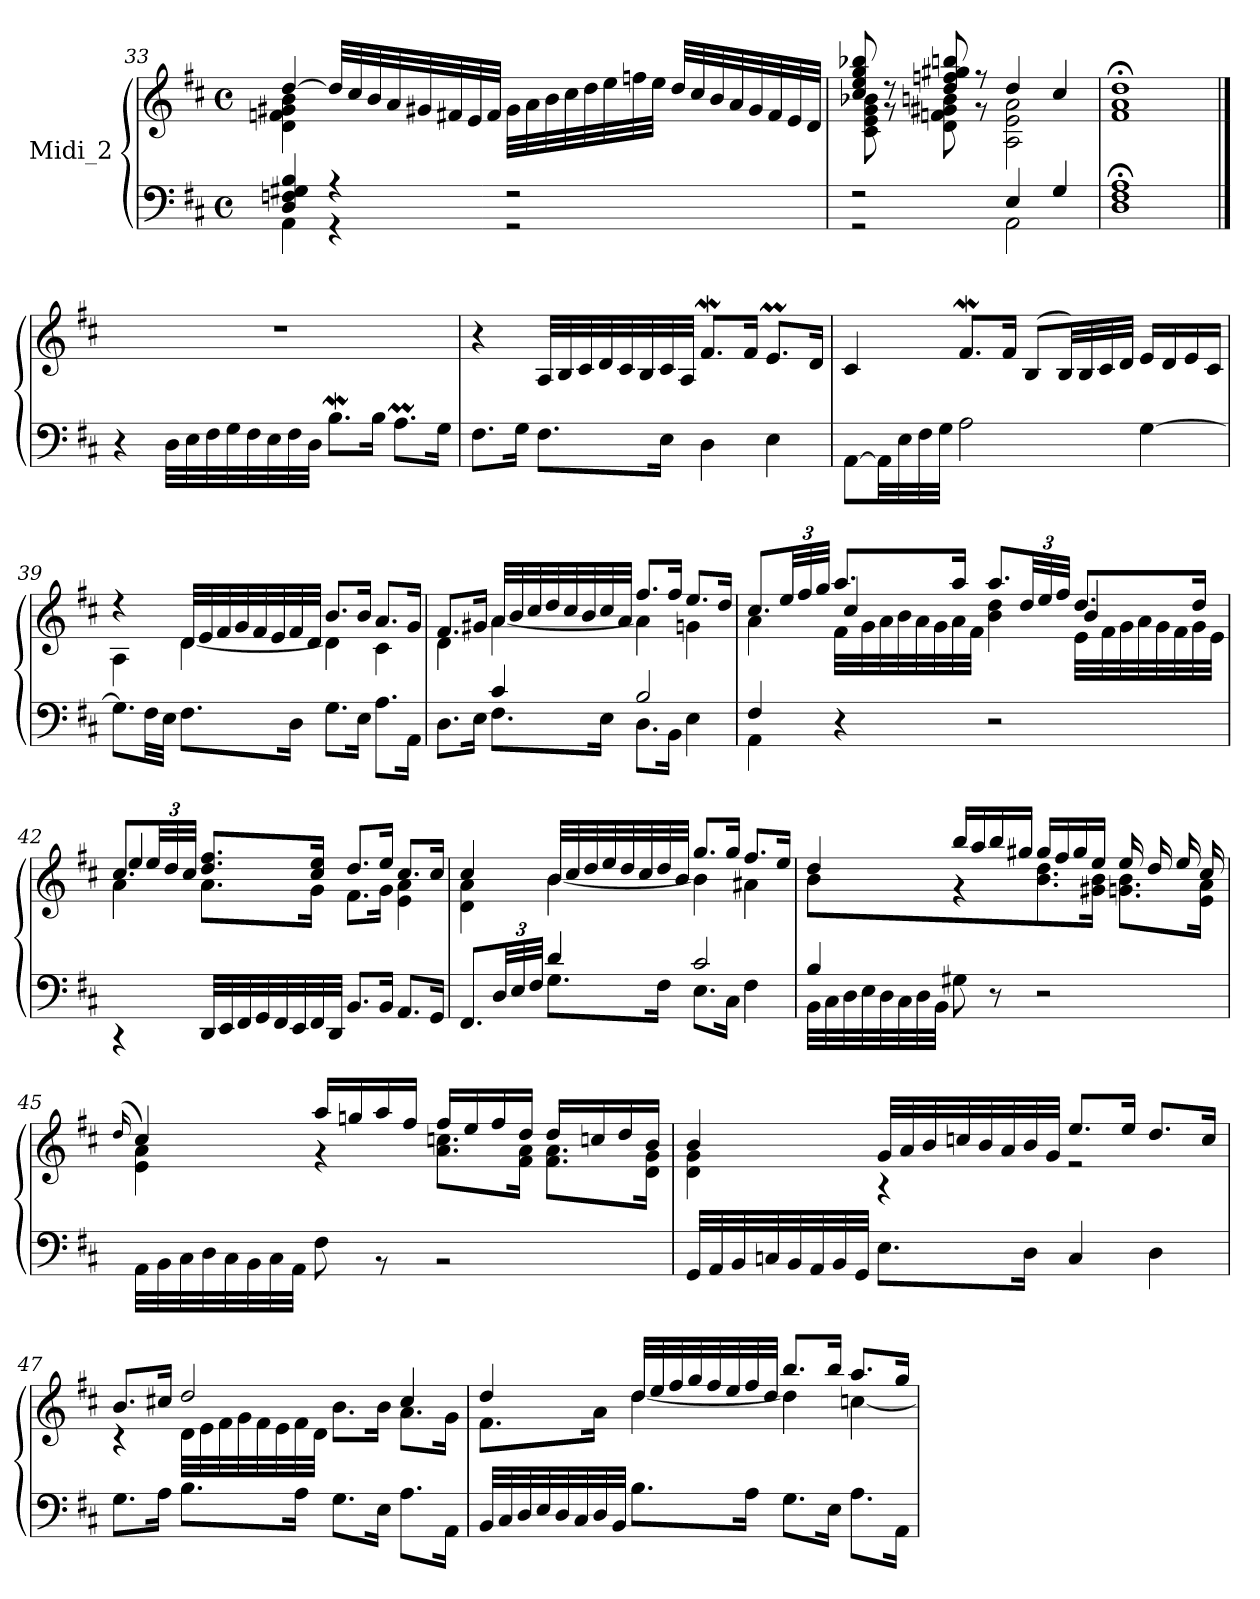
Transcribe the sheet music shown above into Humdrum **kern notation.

**kern	**kern
*part1	*part1
*staff2	*staff1
*I"Midi_2	*
!!LO:LB:g=z
*clefF4	*clefG2
*k[f#c#]	*k[f#c#]
*D:	*D:
*M4/4	*M4/4
*met(c)	*met(c)
=33	=33
*^	*^
4D/ 4Fn/ 4G#X/ 4B/	4AA\	[4dd/	4d\ 4fn\ 4g#X\ 4b\
4r	4r	32ddLLL]	4ryy
.	.	32cc#	.
.	.	32b	.
.	.	32a	.
.	.	32g#X	.
.	.	32f#	.
.	.	32e	.
.	.	32f#JJJ	.
2r	2r	32g#LLL	2ryy
.	.	32a	.
.	.	32b	.
.	.	32cc#	.
.	.	32dd	.
.	.	32ee	.
.	.	32ffn	.
.	.	32eeJJJ	.
.	.	32ddLLL	.
.	.	32cc#	.
.	.	32b	.
.	.	32a	.
.	.	32g#	.
.	.	32f#	.
.	.	32e	.
.	.	32dJJJ	.
!!LO:LB:g=z	!!
=34	=34	=34	=34
2r	2r	8cc#/ 8ee/ 8gg/ 8bb-X/	8c#\ 8e\ 8g\ 8b-X\
.	.	8r	8r
.	.	8dd/ 8ffn/ 8gg#X/ 8bbn/	8d\ 8fn\ 8g#X\ 8bn\
.	.	8r	8r
4E/	2AA\	4dd/	2A\ 2e\ 2a\
4G/	.	4cc#/	.
=35	=35	=35	=35
1A;/	1D\ 1F#\	1dd;</	1f#\ 1a\
!!LO:LB:g=z
==36	==36	==36	==36
!	!	!LO:TX:a:B:t=2. Fuga a 4 voci	!
*v	*v	*	*
*	*v	*v
4r	1r
32DLLL	.
32E	.
32F#	.
32G	.
32F#	.
32E	.
32F#	.
32DJJJ	.
8.BWL	.
16BJ	.
8.AML	.
16GJ	.
=37	=37
8.F#L	4r
16GJ	.
8.F#L	32ALLL
.	32B
.	32c#
.	32d
.	32c#
.	32B
16EJ	32c#
.	32AJJJ
4D	8.f#WL
.	16f#J
4E	8.eML
.	16dJ
!!LO:LB:g=z
=38	=38
*	*^
[8AAL	4c#/	1ryy
32AALL]	.	.
32E	.	.
32F#	.	.
32GJJJ	.	.
2A	8.f#W/L	.
.	16f#/J	.
.	(<8B/L	.
.	32B/LL)	.
.	32B/	.
.	32c#/	.
.	32d/JJJ	.
[4G	16eLL	.
.	16d	.
.	16e	.
.	16c#JJ	.
=39	=39	=39
8.GL]	4r	4A\
32F#LL	.	.
32EJJJ	.	.
8.F#L	32dLLL	[4d\
.	32e	.
.	32f#	.
.	32g	.
.	32f#	.
.	32e	.
16DJ	32f#	.
.	32dJJJ	.
8.GL	8.bL	4d\]
16EJ	16bJ	.
8.AL	8.a/L	4c#\
16AAJ	16g/J	.
!!LO:LB:g=z	!!
=40	=40	=40
*^	*	*
4ryy	8.D\L	8.f#/L	4d\
.	16E\J	16g#X/J	.
4c#/	8.F#\L	32a/LLL	[4a\
.	.	32b/	.
.	.	32cc#/	.
.	.	32dd/	.
.	.	32cc#/	.
.	.	32b/	.
.	16E\J	32cc#/	.
.	.	32a/JJJ	.
2B/	8.DL	8.ff#L	4a\]
.	16BBJ	16ff#J	.
.	4E\	8.ee/L	4g\
.	.	16dd/J	.
=41	=41	=41	=41
*	*	*	*^
4F#/	4AA\	8.cc#/L	4a\	4ryy
.	.	48ee/LL	.	.
.	.	48ff#/	.	.
.	.	48gg/JJJ	.	.
4r	4ryy	8.aa/L	32f#LLL	4cc#/
.	.	.	32g	.
.	.	.	32a	.
.	.	.	32b	.
.	.	.	32a	.
.	.	.	32g	.
.	.	16aa/J	32a	.
.	.	.	32f#JJJ	.
2r	4ryy	8.aaL	4b\ 4dd\	4ryy
.	.	48ddLL	.	.
.	.	48ee	.	.
.	.	48ff#JJJ	.	.
.	4ryy	8.ddL	32e\LLL	4b/
.	.	.	32f#\	.
.	.	.	32g\	.
.	.	.	32a\	.
.	.	.	32g\	.
.	.	.	32f#\	.
.	.	16ddJ	32g\	.
.	.	.	32e\JJJ	.
!!LO:LB:g=z	!!	!!
=42	=42	=42	=42	=42
1ryy	4r	8.cc#/L	4a\	4ee/
.	.	48ee/LL	.	.
.	.	48dd/	.	.
.	.	48cc#/JJJ	.	.
.	32DD/LLL	8.dd/ 8.ff#/L	8.a\L	4ryy
.	32EE/	.	.	.
.	32FF#/	.	.	.
.	32GG/	.	.	.
.	32FF#/	.	.	.
.	32EE/	.	.	.
.	32FF#/	16cc#/ 16ee/J	16g\J	.
.	32DD/JJJ	.	.	.
.	8.BB/L	8.dd/L	8.f#\L	2ryy
.	16BB/J	16ee/J	16g\J	.
.	8.AA/L	8.cc#/L	4e\ 4a\	.
.	16GG/J	16cc#/J	.	.
=43	=43	=43	=43	=43
4ryy	8.FF#/L	4cc#/	4d\ 4a\	1ryy
.	48D/LL	.	.	.
.	48E/	.	.	.
.	48F#/JJJ	.	.	.
4d/	8.G\L	32b/LLL	[4b\	.
.	.	32cc#/	.	.
.	.	32dd/	.	.
.	.	32ee/	.	.
.	.	32dd/	.	.
.	.	32cc#/	.	.
.	16F#\J	32dd/	.	.
.	.	32b/JJJ	.	.
2c#/	8.E\L	8.gg/L	4b\]	.
.	16C#\J	16gg/J	.	.
.	4F#\	8.ff#/L	4a#X\	.
.	.	16ee/J	.	.
*	*	*	*v	*v
!!LO:LB:g=z
=44	=44	=44	=44
4B/	32BB\LLL	4dd/	4b\
.	32C#\	.	.
.	32D\	.	.
.	32E\	.	.
.	32D\	.	.
.	32C#\	.	.
.	32D\	.	.
.	32BB\JJJ	.	.
4ryy	8G#X\	16bb/LL	4r
.	.	16aa/	.
.	8r	16bb/	.
.	.	16gg#X/JJ	.
2ryy	2r	16gg#/LL	8.b 8.dd
.	.	16ff#/	.
.	.	16gg#/	.
.	.	16ee/JJ	16g#X 16bJ
.	.	16ee/LL	8.gn 8.bL
.	.	16dd/	.
.	.	16ee/	.
.	.	16cc#/	16e 16aJ
=45	=45	=45	=45
.	.	(>16qqdd/	.
1ryy	32AALLL	4cc#/)	4e\ 4a\
.	32BB\	.	.
.	32C#\	.	.
.	32D\	.	.
.	32C#\	.	.
.	32BB\	.	.
.	32C#\	.	.
.	32AA\JJJ	.	.
.	8F#\	16aa/LL	4r
.	.	16ggn/	.
.	8r	16aa/	.
.	.	16ff#/JJ	.
.	2r	16ff#LL	8.a\ 8.ccn\L
.	.	16ee	.
.	.	16ff#	.
.	.	16ddJJ	16f#\ 16a\J
.	.	16ddLL	8.f#\ 8.a\L
.	.	16ccn	.
.	.	16dd	.
.	.	16bJJ	16d\ 16g\J
*v	*v	*	*
!!LO:LB:g=z	!!
=46	=46	=46
32GGLLL	4b/	4d\ 4g\
32AA	.	.
32BB	.	.
32Cn	.	.
32BB	.	.
32AA	.	.
32BB	.	.
32GGJJJ	.	.
8.EL	32gLLL	4r
.	32a	.
.	32b	.
.	32ccn	.
.	32b	.
.	32a	.
16DJ	32b	.
.	32gJJJ	.
4C	8.eeL	2r
.	16eeJ	.
4D	8.ddL	.
.	16ccJ	.
=47	=47	=47
8.GL	8.bL	4r
16AJ	16cc#XJ	.
8.BL	2dd/	32dLLL
.	.	32e
.	.	32f#
.	.	32g
.	.	32f#
.	.	32e
16AJ	.	32f#
.	.	32dJJJ
8.GL	.	8.bL
16EJ	.	16bJ
8.AL	4cc#/	8.a\L
16AAJ	.	16g\J
!!LO:LB:g=z	!!
=48	=48	=48
*^	*	*
1ryy	32BB/LLL	4dd/	8.f#L
.	32C#/	.	.
.	32D/	.	.
.	32E/	.	.
.	32D/	.	.
.	32C#/	.	.
.	32D/	.	16aJ
.	32BB/JJJ	.	.
.	8.B\L	32ddLLL	[4dd\
.	.	32ee	.
.	.	32ff#	.
.	.	32gg	.
.	.	32ff#	.
.	.	32ee	.
.	16A\J	32ff#	.
.	.	32ddJJJ	.
.	8.G\L	8.bbL	4dd\]
.	16E\J	16bbJ	.
.	8.A\L	8.aaL	[4ccn\
.	16AA\J	16ggJ	.
*v	*v	*	*
*	*v	*v
=	=
*-	*-
